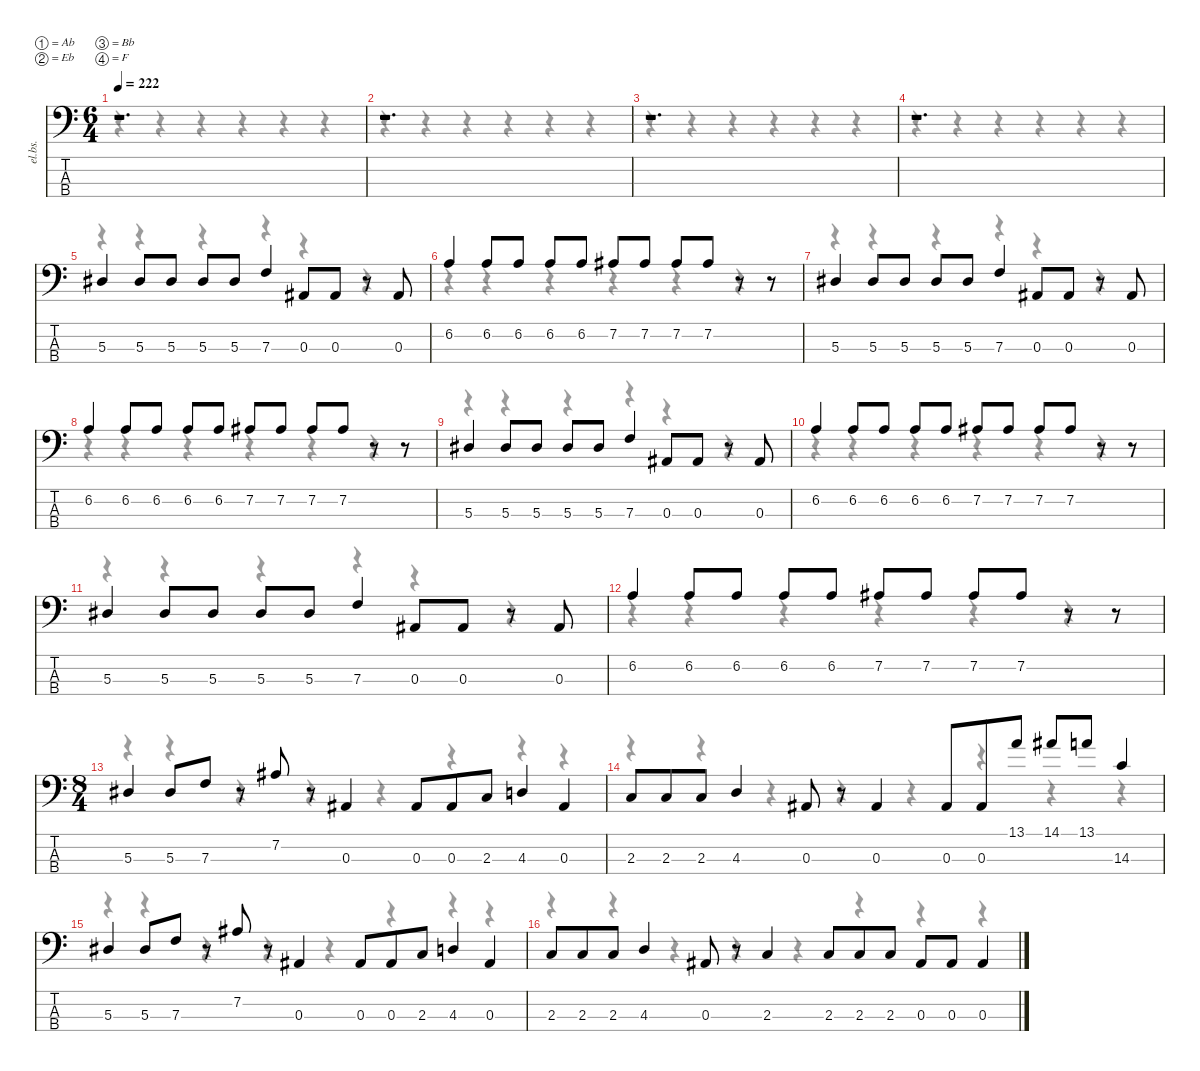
\defaultSystemsLayout 4
\hideDynamics
\bracketExtendMode nobrackets
\otherSystemsTrackNameOrientation horizontal
\track ("Track 2" "el.bs.") {instrument electricbassfinger}
\staff {score tabs}
\tuning (Ab2 Eb2 Bb1 F1)
\voice
\ts (6 4)
\tempo 222
\clef f4
\ks c
r.1{d dy f} |
r.1{d} |
r.1{d} |
r.1{d} |
5.3{acc #}.4 5.3{acc #}.8 5.3{acc #}.8 5.3{acc #}.8 5.3{acc #}.8 7.3.4 0.3{acc #}.8 0.3{acc #}.8 r.8 0.3{acc #}.8 |
6.2.4 6.2.8 6.2.8 6.2.8 6.2.8 7.2{acc #}.8 7.2{acc #}.8 7.2{acc #}.8 7.2{acc #}.8 r.8 r.8 |
5.3{acc #}.4 5.3{acc #}.8 5.3{acc #}.8 5.3{acc #}.8 5.3{acc #}.8 7.3.4 0.3{acc #}.8 0.3{acc #}.8 r.8 0.3{acc #}.8 |
6.2.4 6.2.8 6.2.8 6.2.8 6.2.8 7.2{acc #}.8 7.2{acc #}.8 7.2{acc #}.8 7.2{acc #}.8 r.8 r.8 |
5.3{acc #}.4 5.3{acc #}.8 5.3{acc #}.8 5.3{acc #}.8 5.3{acc #}.8 7.3.4 0.3{acc #}.8 0.3{acc #}.8 r.8 0.3{acc #}.8 |
6.2.4 6.2.8 6.2.8 6.2.8 6.2.8 7.2{acc #}.8 7.2{acc #}.8 7.2{acc #}.8 7.2{acc #}.8 r.8 r.8 |
5.3{acc #}.4 5.3{acc #}.8 5.3{acc #}.8 5.3{acc #}.8 5.3{acc #}.8 7.3.4 0.3{acc #}.8 0.3{acc #}.8 r.8 0.3{acc #}.8 |
6.2.4 6.2.8 6.2.8 6.2.8 6.2.8 7.2{acc #}.8 7.2{acc #}.8 7.2{acc #}.8 7.2{acc #}.8 r.8 r.8 |
\ts (8 4)
\beaming (8 4 4 4 4)
5.3{acc #}.4 5.3{acc #}.8 7.3.8 r.8 7.2{acc #}.8 r.8 0.3{acc #}.4 0.3{acc #}.8 0.3{acc #}.8 2.3.8 4.3.4 0.3{acc #}.4 |
2.3.8 2.3.8 2.3.8 4.3.4 0.3{acc #}.8 r.8 0.3{acc #}.4 0.3{acc #}.8 0.3{acc #}.8 13.1.8 14.1{acc #}.8 13.1.8 14.3.4 |
5.3{acc #}.4 5.3{acc #}.8 7.3.8 r.8 7.2{acc #}.8 r.8 0.3{acc #}.4 0.3{acc #}.8 0.3{acc #}.8 2.3.8 4.3.4 0.3{acc #}.4 |
2.3.8 2.3.8 2.3.8 4.3.4 0.3{acc #}.8 r.8 2.3.4 2.3.8 2.3.8 2.3.8 0.3{acc #}.8 0.3{acc #}.8 0.3{acc #}.4
\voice
\clef f4
\ottava regular
\simile none
\ks c
r.4{dy mf} r.4 r.4 r.4 r.4 r.4 |
r.4 r.4 r.4 r.4 r.4 r.4 |
r.4 r.4 r.4 r.4 r.4 r.4 |
r.4 r.4 r.4 r.4 r.4 r.4 |
r.4 r.4 r.4 r.4 r.4 r.4 |
r.4 r.4 r.4 r.4 r.4 r.4 |
r.4 r.4 r.4 r.4 r.4 r.4 |
r.4 r.4 r.4 r.4 r.4 r.4 |
r.4 r.4 r.4 r.4 r.4 r.4 |
r.4 r.4 r.4 r.4 r.4 r.4 |
r.4 r.4 r.4 r.4 r.4 r.4 |
r.4 r.4 r.4 r.4 r.4 r.4 |
r.4 r.4 r.4 r.4 r.4 r.4 r.4 r.4 |
r.4 r.4 r.4 r.4 r.4 r.4 r.4 r.4 |
r.4 r.4 r.4 r.4 r.4 r.4 r.4 r.4 |
r.4 r.4 r.4 r.4 r.4 r.4 r.4 r.4
